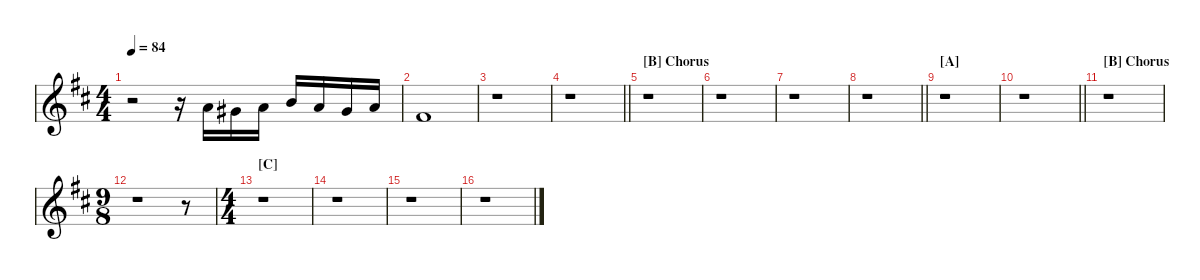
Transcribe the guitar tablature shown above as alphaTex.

\hideDynamics
\bracketExtendMode nobrackets
\singleTrackTrackNamePolicy hidden
\multiTrackTrackNamePolicy hidden
\otherSystemsTrackNameOrientation horizontal
\track ("Violin" "Violin") {instrument violin}
\staff {score}
\tuning (E5 A4 D4 G3)
\ts (4 4)
\tempo 84
\clef g2
\scale
0.333333
\ks d
r.2{dy f beam Down} r.16{beam Down} 0.2{acc forcenatural}.16{beam Up} 6.3{acc #}.16{beam Up} 0.2{acc forcenatural}.16{beam Up} 2.2{acc forcenatural}.16{beam Up} 0.2{acc forcenatural}.16{beam Up} 6.3{acc #}.16{beam Up} 0.2{acc forcenatural}.16{beam Up} |
\scale
0.333333 4.3{acc #}.1{beam Up} |
\scale
0.333333 r.1{beam Down} |
\scale
0.333333
\barLineRight lightlight
r.1{beam Down} |
\section ("B" "Chorus")
\scale
0.333333 r.1{beam Down} |
\scale
0.333333 r.1{beam Down} |
\scale
0.333333 r.1{beam Down} |
\scale
0.333333
\barLineRight lightlight
r.1{beam Down} |
\section ("A" "")
\scale
0.333333 r.1{beam Down} |
\scale
0.333333
\barLineRight lightlight
r.1{beam Down} |
\section ("B" "Chorus")
\scale
0.265823 r.1{beam Down} |
\ts (9 8)
\beaming (8 3 3 3)
\scale
0.367089 r.1{beam Down} r.8{beam Down} |
\ts (4 4)
\beaming (8 2 2 2 2)
\section ("C" "")
\scale
0.367089 r.1{beam Down} |
\scale
0.333333 r.1{beam Down} |
\scale
0.333333 r.1{beam Down} |
\scale
0.333333 r.1{beam Down}
